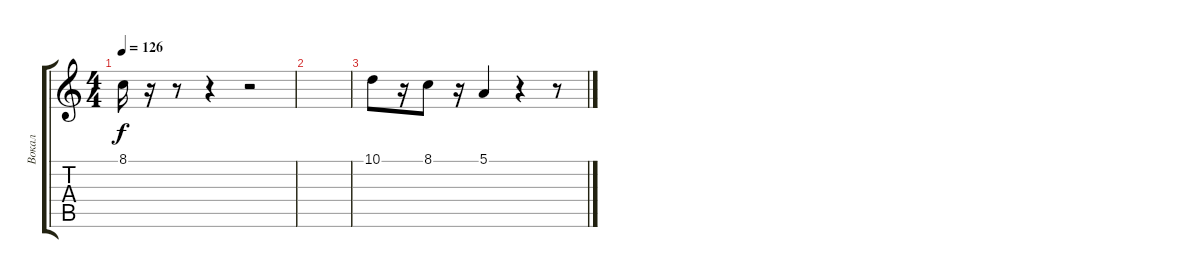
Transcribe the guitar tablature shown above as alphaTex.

\track ("Вокал" "Вокал") {instrument accordion}
\staff {score tabs}
\tuning (E4 B3 G3 D3 A2 E2) {hide}
\ts (4 4)
\tempo 126
\clef g2
\ks c
8.1{t}.16{dy f} r.16 r.8 r.4 r.2 |
|
10.1.8 r.16 8.1.8 r.16 5.1.4 r.4 r.8
